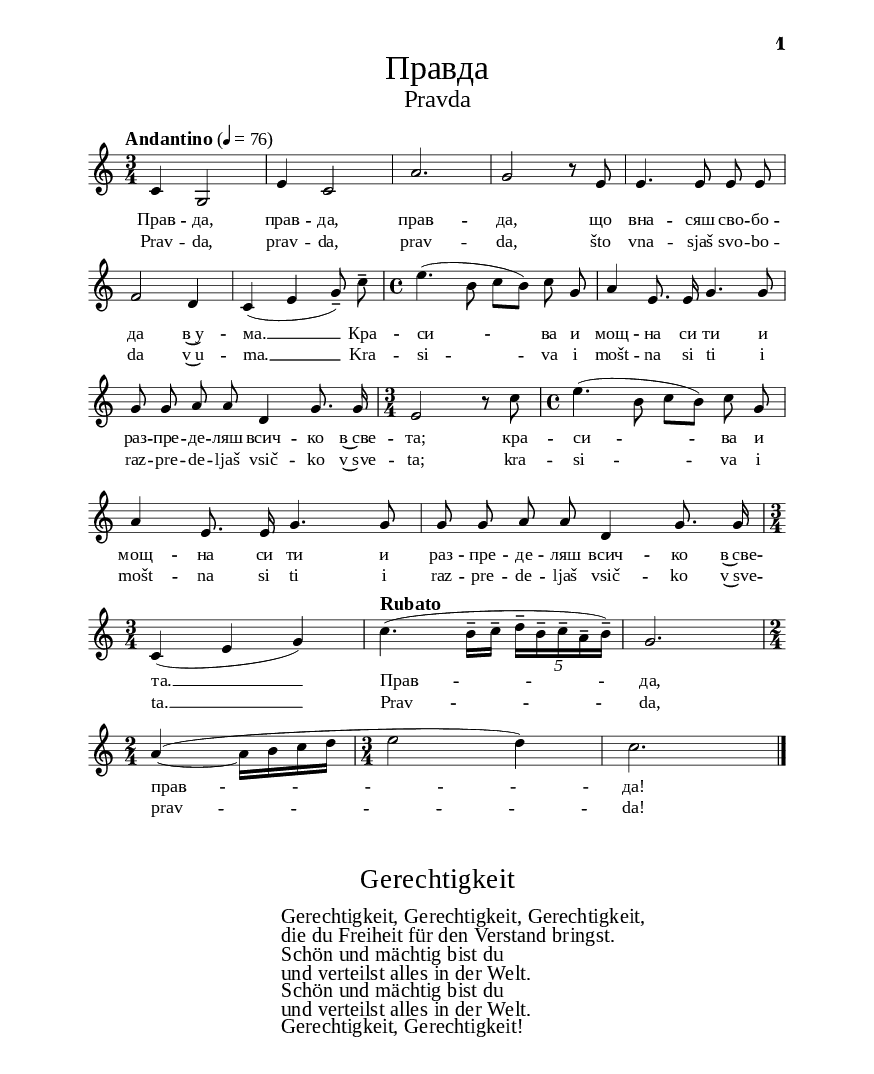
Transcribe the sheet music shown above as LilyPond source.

\version "2.24.3"

\include "include/globals.ily"

\bookpart {
  \label #'ref132
  \tocItem \markup "Правда – Pravda"
  \include "include/bookpart-paper.ily"
  \score {
    \include "include/score-layout.ily"


    \new Voice \absolute {
      \clef treble
      \key c \major
      \time 3/4
      \tempoFunc "Andantino" 4 "76"
      \autoBeamOff
      c'4  g2 | % 2
      e'4  c'2 | % 3
      a'2. | % 4
      g'2 r8  e'8 | % 5
      e'4.  e'8  e'8  e'8 \break | % 6
      f'2  d'4 | % 7
      c'4 (  e'4  g'8 ) --   c''8 -- | % 8
      \time 4/4  | % 8
      e''4. (  b'8  c''8 [  b'8 ] )
      c''8  g'8  | % 9
      a'4  e'8.  e'16  g'4.  g'8
      \break |
      g'8  g'8  a'8  a'8  d'4
      g'8.  g'16 |  % 11
      \time 3/4  | % 11
      e'2 r8  c''8 | % 12
      \time 4/4  | % 12
      e''4. (  b'8  c''8 [  b'8 ) ]
      c''8  g'8 \break | % 13
      a'4  e'8.  e'16  g'4.  g'8 | % 14
      g'8  g'8  a'8  a'8  d'4
      g'8.  g'16 | \break  % 15
      \time 3/4  | % 15
      c'4 (  e'4  g'4 )  | % 16
      \tempo "Rubato" c''4. ( b'16 -- [
      c''16 -- ]
      \times 4/5  {
        d''16 -- [  b'16 --  c''16 --
        a'16 --  b'16 ) -- ]
      }
      | % 17
      g'2. \break | % 18
      \time 2/4  | % 18
      a'4 ( ~  a'16 [  b'16  c''16
      d''16 ] | % 19
      \time 3/4  | % 19
      e''2  d''4 ) |
      c''2. \bar "|."
    }

    \addlyrics {
      Прав -- да, прав -- да, прав -- да,
      що вна -- сяш сво -- бо -- да в~у
      -- ма. __   Кра -- си --
      ва и мощ -- на си ти и раз --
      пре -- де -- ляш всич -- ко в~све --
      та; кра -- си --   ва и
      мощ -- на си ти и раз -- пре -- де
      -- ляш всич -- ко в~све -- та. __
      Прав --
      да, прав --
      да!}

      \addlyrics {
        Prav -- da, prav -- da, prav -- da,
        što vna -- sjaš svo -- bo -- da v~u
        -- ma. __   Kra -- si --
        va i mošt -- na si ti i raz --
        pre -- de -- ljaš vsič -- ko v~sve --
        ta; kra -- si --   va i
        mošt -- na si ti i raz -- pre -- de
        -- ljaš vsič -- ko v~sve -- ta. __
        Prav --
        da, prav --
        da!}

        \header {
          title = \titleFunc "Правда" "Pravda"
        }

        \midi{}

      } % score
      \markup \vspace #2
      % include foreign translation(s) of the song
      \version "2.24.3"

\markup \fill-line { \fontsize #deTitleFontSize "Gerechtigkeit" }
\markup \null
\markup \null
\markup \abs-fontsize #10 {
  \hspace #25
  \override #`(baseline-skip . ,deCoupletBaselineSkip)

  \column {

  \line { " "Gerechtigkeit, Gerechtigkeit, Gerechtigkeit,}

  \line { " "die du Freiheit für den Verstand bringst.}

  \line { " "Schön und mächtig bist du }

  \line { " "und verteilst alles in der Welt. }

  \line { " "Schön und mächtig bist du }

  \line { " "und verteilst alles in der Welt. }

  \line { " "Gerechtigkeit, Gerechtigkeit!}

  }
}


    } % bookpart
